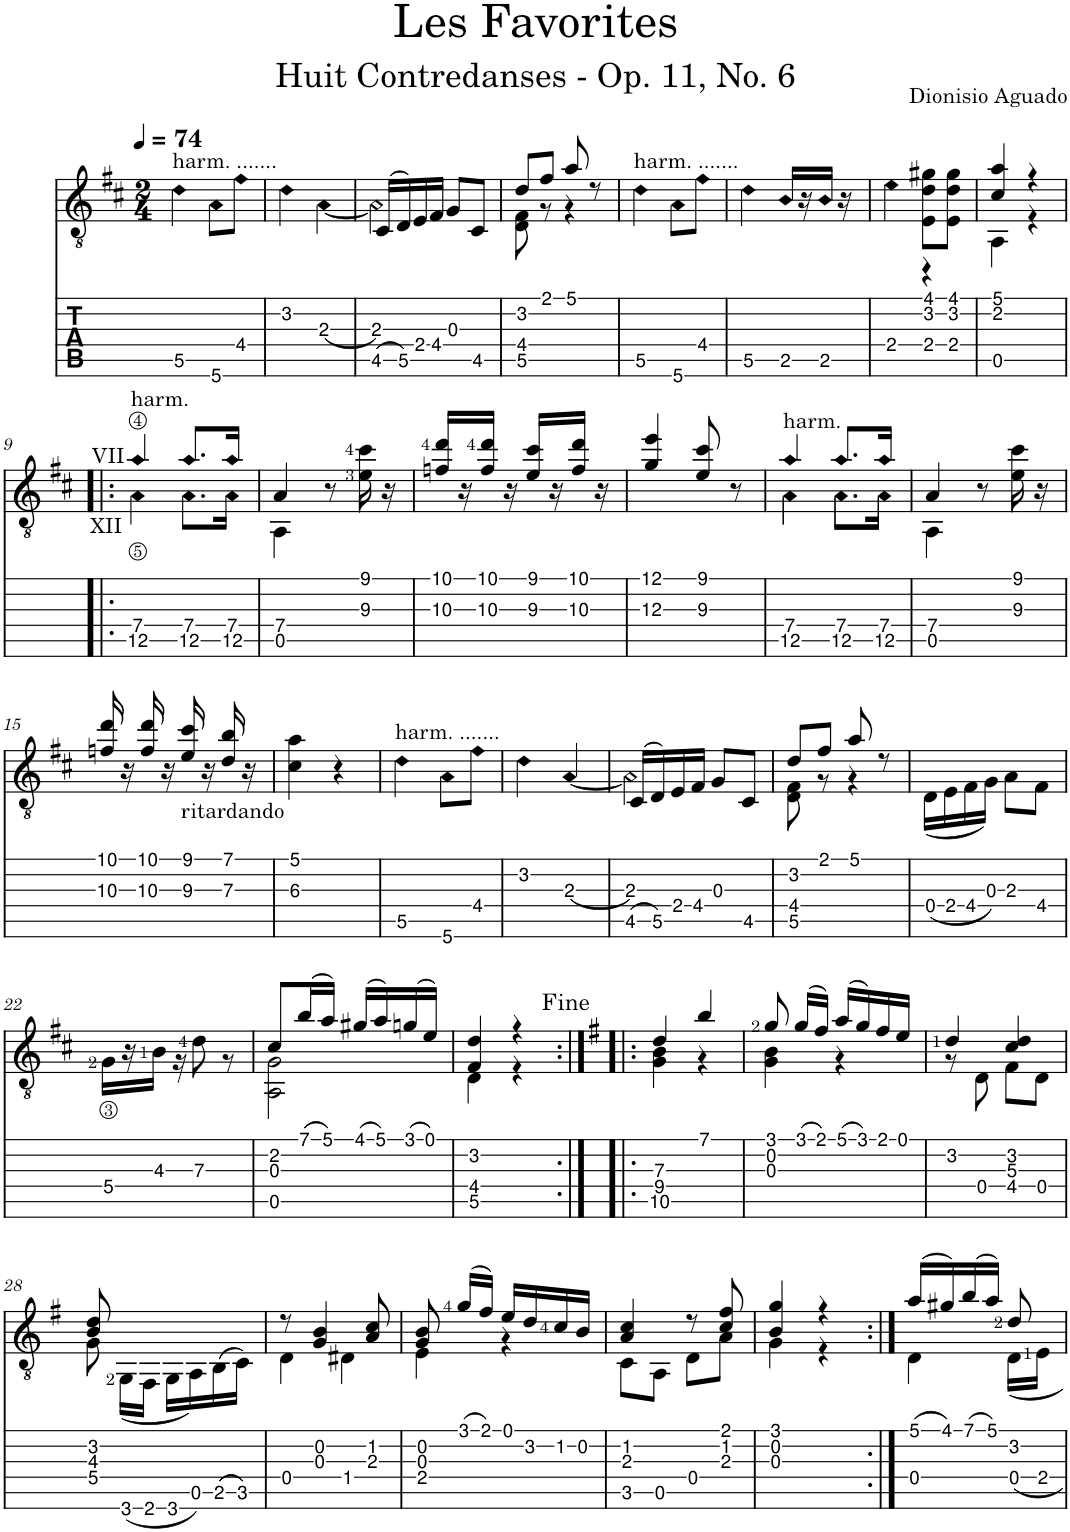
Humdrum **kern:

**kern	**kern
*part1	*part1
*staff2	*staff1
*I"Classical Guitar	*
*I'Guit.	*
*stria6	*
*	*clefGv2
*k[f#c#]	*k[f#c#]
*D:	*D:
*M2/4	*M2/4
*MM74	*MM74
=1	=1
*^	*^
!	!	!LO:TX:a:t=harm. .......	!
4d	4D	4d\	4D
8AL	8AAL	8A\L	8AAL
8f#J	8F#J	8f#\J	8F#J
=2	=2	=2	=2
4d	4D	4d\	4D
[4A	4AA	[4A\	4AA
=3	=3	=3	=3
!	!LO:N:head=diamond	!	!LO:N:head=diamond
*	*^	*	*^
16C#LL	2A]	2AA	(16C#/LL	2A\]	2AA
16DJ	.	.	16D/)	.	.
16EL	.	.	16E/	.	.
16F#JJ	.	.	16F#/JJ	.	.
8GL	.	.	8G/L	.	.
8C#J	.	.	8C#/J	.	.
*	*v	*v	*	*	*
*	*	*	*v	*v
=4	=4	=4	=4
8dL	8D 8F#	8d/L	8D\ 8F#\
8f#J	8r	8f#/J	8r
8a	4r	8a/	4r
8r	.	8r	.
=5	=5	=5	=5
!	!	!LO:TX:a:t=harm. .......	!
4d	4D	4d\	4D
8AL	8AAL	8A\L	8AAL
8f#J	8F#J	8f#\J	8F#J
=6	=6	=6	=6
4d	4D	4d\	4D
16B	16BB	16B/LL	16BB
16r	16r	16r	16ryy
16B	16BB	16B/JJ	16BB
16r	16r	16r	16ryy
=7	=7	=7	=7
4e	4E	4e\	4E
8E\ 8d\ 8g#X\L	4r	8E\ 8d\ 8g#X\L	4r
8E\ 8d\ 8g#\J	.	8E\ 8d\ 8g#\J	.
=8	=8	=8	=8
4c# 4a	4AA	4c#/ 4a/	4AA\
4r	4r	4r	4r
!!LO:LB:g=z
=9!|:	=9!|:	=9!|:	=9!|:
*^	*^	*^	*^
!	!	!	!	!LO:TX:a:t=harm.	!	!	!
!	!	!	!	!LO:TX:a:t=VII	!	!	!
!	!	!	!	!LO:TX:b:t=XII	!	!	!
4a	4A	4AA	4A	4a/	4A\	4AA	4A
!LO:N:head=diamond	!LO:N:head=diamond	!	!	!LO:N:head=diamond	!LO:N:head=diamond	!	!
8.aL	8.AL	8.AAL	8.AL	8.a/L	8.A\L	8.AAL	8.AL
!LO:N:head=diamond	!LO:N:head=diamond	!	!	!LO:N:head=diamond	!LO:N:head=diamond	!	!
16aJk	16AJk	16AAJk	16AJk	16a/Jk	16A\Jk	16AAJk	16AJk
*	*v	*v	*v	*	*	*	*
*	*	*	*v	*v	*v
=10	=10	=10	=10
4A	4AA	4A/	4AA\
8r	4r	8r	4ryy
16e 16cc#	.	16e\ 16cc#\	.
16r	.	16r	.
*v	*v	*	*
*	*v	*v
=11	=11
16fn 16dd	16fn/ 16dd/LL
16r	16r
16f 16dd	16f/ 16dd/JJ
16r	16r
16e 16cc#	16e/ 16cc#/LL
16r	16r
16f 16dd	16f/ 16dd/JJ
16r	16r
=12	=12
4g 4ee	4g/ 4ee/
8e 8cc#	8e/ 8cc#/
8r	8r
=13	=13
*^	*^
*	*^	*	*^
*	*	*^	*	*	*^
!	!	!	!	!LO:TX:a:t=harm.	!	!	!
4a	4A	4AA	4A	4a/	4A\	4AA	4A\
!LO:N:head=diamond	!LO:N:head=diamond	!	!	!LO:N:head=diamond	!LO:N:head=diamond	!	!
8.aL	8.AL	8.AAL	8.AL	8.a/L	8.A\L	8.AAL	8.A\L
!LO:N:head=diamond	!LO:N:head=diamond	!	!	!LO:N:head=diamond	!LO:N:head=diamond	!	!
16aJk	16AJk	16AAJk	16AJk	16a/Jk	16A\Jk	16AAJk	16A\Jk
*	*v	*v	*v	*	*	*	*
*	*	*	*v	*v	*v
=14	=14	=14	=14
4A	4AA	4A/	4AA\
8r	4r	8r	4ryy
16e 16cc#	.	16e\ 16cc#\	.
16r	.	16r	.
*v	*v	*	*
*	*v	*v
!!LO:LB:g=z
=15	=15
16fn 16dd	16fn/ 16dd/
16r	16r
16f 16dd	16f/ 16dd/
16r	16r
!	!LO:TX:b:t=ritardando
16e 16cc#	16e/ 16cc#/
16r	16r
16d 16b	16d/ 16b/
16r	16r
=16	=16
4c# 4a	4c#\ 4a\
4r	4r
=17	=17
*^	*^
!	!	!LO:TX:a:t=harm. .......	!
4d	4D	4d\	4D
8AL	8AAL	8A\L	8AAL
8f#J	8F#J	8f#\J	8F#J
=18	=18	=18	=18
4d	4D	4d\	4D
[4A	4AA	[4A/	4AA
=19	=19	=19	=19
!	!LO:N:head=diamond	!	!LO:N:head=diamond
*	*^	*	*^
16C#LL	2A]	2AA	(16C#/LL	2A\]	2AA
16DJ	.	.	16D/)	.	.
16EL	.	.	16E/	.	.
16F#JJ	.	.	16F#/JJ	.	.
8GL	.	.	8G/L	.	.
8C#J	.	.	8C#/J	.	.
*	*v	*v	*	*	*
*	*	*	*v	*v
=20	=20	=20	=20
8dL	8D 8F#	8d/L	8D\ 8F#\
8f#J	8r	8f#/J	8r
8a	4r	8a/	4r
8r	.	8r	.
=21	=21	=21	=21
2ryy	16DLL	2ryy	(16D\LL
.	16EJ	.	16E\
.	16F#L	.	16F#\
.	16GJJ	.	16G\JJ)
.	8AL	.	8A\L
.	8F#J	.	8F#\J
!!LO:LB:g=z	!!
=22	=22	=22	=22
2ryy	16G	2ryy	16G\LL
.	16r	.	16r
.	16B	.	16B\JJ
.	16r	.	16r
.	8d	.	8d\
.	8r	.	8r
=23	=23	=23	=23
8c#L	2AA 2G	8c#/L	2AA\ 2G\
16bL	.	(16b/L	.
16aJJ	.	16a/JJ)	.
16g#XLL	.	(16g#X/LL	.
16aJ	.	16a/)	.
16gnL	.	(16gn/	.
16eJJ	.	16e/JJ)	.
=24	=24	=24	=24
4F# 4d	4D	4F#/ 4d/	4D\
4r	4r	4r	4r
=25:|!|:	=25:|!|:	=25:|!|:	=25:|!|:
*k[f#]	*	*k[f#]	*
*G:	*	*G:	*
4d	4G 4B	4d/	4G\ 4B\
4b	4r	4b/	4r
=26	=26	=26	=26
8gL	4G 4B	8g/	4G\ 4B\
16gL	.	(16g/LL	.
16f#JJ	.	16f#/JJ)	.
16aLL	4r	(16a/LL	4r
16gJ	.	16g/)	.
16f#L	.	16f#/	.
16eJJ	.	16e/JJ	.
=27	=27	=27	=27
4d	8r	4d/	8r
.	8D	.	8D\
4c 4d	8F#L	4c/ 4d/	8F#\L
.	8DJ	.	8D\J
!!LO:LB:g=z	!!
=28	=28	=28	=28
8B 8d	8GL	8B/ 8d/	8G\
4.ryy	16GGL	4.ryy	(16GG\LL
.	16FF#JJ	.	16FF#\JJ
.	16GGLL	.	16GG\LL
.	16AAJ	.	16AA\)
.	16BBL	.	(>16BB\
.	16CJJ	.	16C\JJ)
=29	=29	=29	=29
8r	4D	8r	4D\
4G 4B	.	4G/ 4B/	.
.	4D#X	.	4D#X\
8A 8c	.	8A/ 8c/	.
=30	=30	=30	=30
8G\ 8B\L	4E	8G/ 8B/	4E\
16gL	.	(16g/LL	.
16f#JJ	.	16f#/JJ)	.
16eLL	4r	16e/LL	4r
16dJ	.	16d/	.
16cL	.	16c/	.
16BJJ	.	16B/JJ	.
=31	=31	=31	=31
4A 4c	8CL	4A/ 4c/	8C\L
.	8AAJ	.	8AA\J
8r	8DL	8r	8D\L
8c 8f#	8AJ	8c/ 8f#/	8A\J
=32	=32	=32	=32
4B 4g	4G	4B/ 4g/	4G\
4r	4r	4r	4r
=33:|!	=33:|!	=33:|!	=33:|!
16aLL	4D	(16a/LL	4D\
16g#XJ	.	16g#X/)	.
16bL	.	(16b/	.
16aJJ	.	16a/JJ)	.
8dJ	16DLL	8d/	16D\LL
.	16EJJ	.	16E\JJ
*v	*v	*	*
*	*v	*v
=	=
*-	*-
